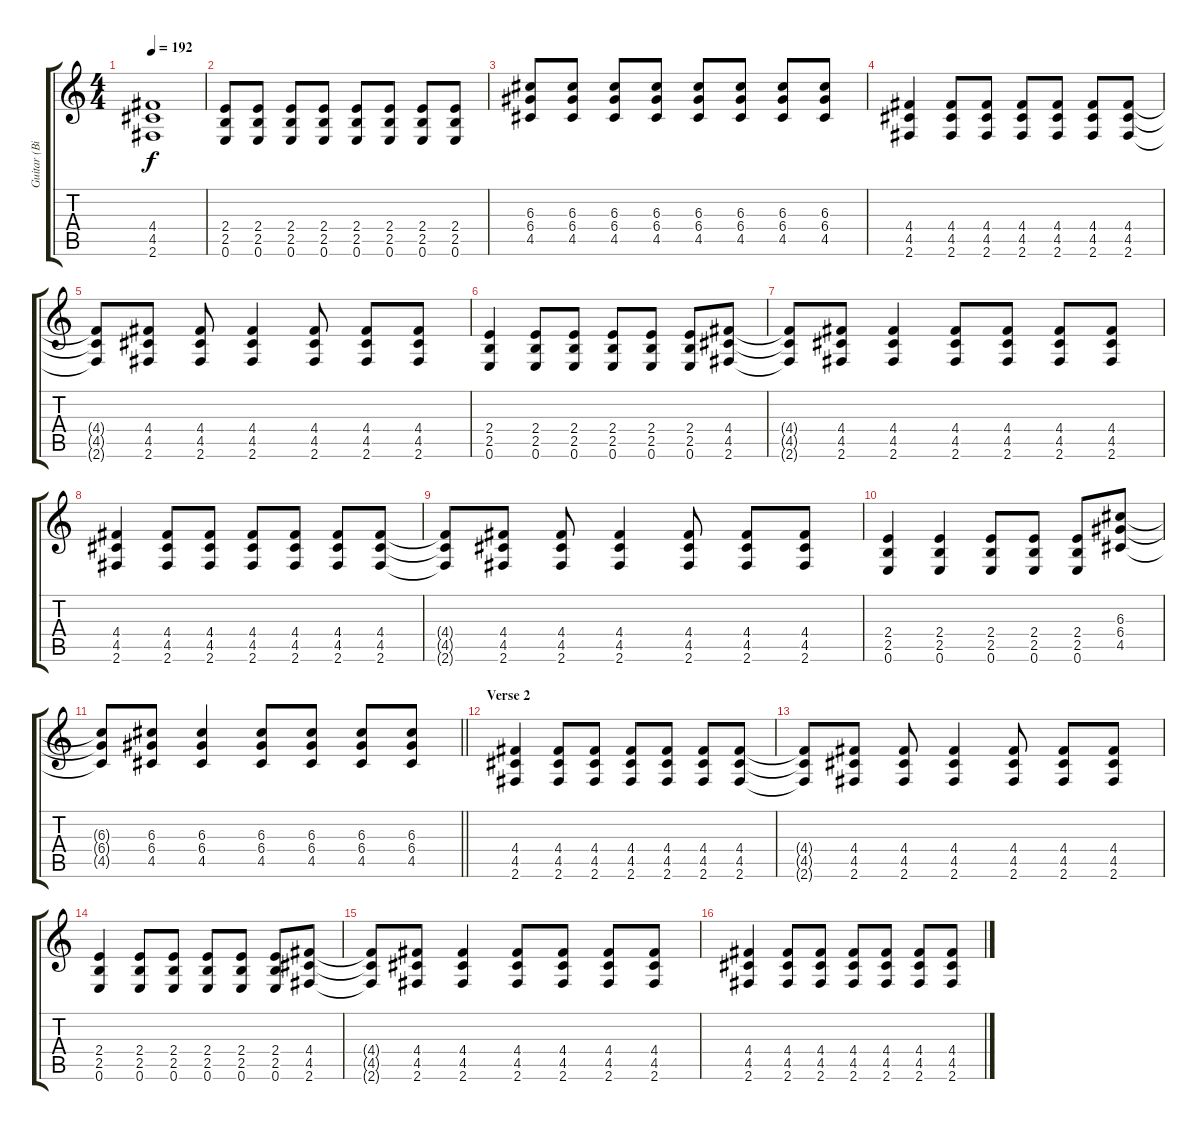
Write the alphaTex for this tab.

\track ("Guitar (Billie Joe Armstrong)" "Guitar (Bi") {instrument distortionguitar}
\staff {score tabs}
\tuning (E4 B3 G3 D3 A2 E2) {hide}
\ts (4 4)
\tempo 192
\clef g2
\ks c
(4.4{t} 4.5{t} 2.6{t}).1{dy f} |
(2.4 2.5 0.6).8 (2.4 2.5 0.6).8 (2.4 2.5 0.6).8 (2.4 2.5 0.6).8 (2.4 2.5 0.6).8 (2.4 2.5 0.6).8 (2.4 2.5 0.6).8 (2.4 2.5 0.6).8 |
(6.3 6.4 4.5).8 (6.3 6.4 4.5).8 (6.3 6.4 4.5).8 (6.3 6.4 4.5).8 (6.3 6.4 4.5).8 (6.3 6.4 4.5).8 (6.3 6.4 4.5).8 (6.3 6.4 4.5).8 |
(4.4 4.5 2.6).4 (4.4 4.5 2.6).8 (4.4 4.5 2.6).8 (4.4 4.5 2.6).8 (4.4 4.5 2.6).8 (4.4 4.5 2.6).8 (4.4 4.5 2.6).8 |
(4.4{t} 4.5{t} 2.6{t}).8 (4.4 4.5 2.6).8 (4.4 4.5 2.6).8 (4.4 4.5 2.6).4 (4.4 4.5 2.6).8 (4.4 4.5 2.6).8 (4.4 4.5 2.6).8 |
(2.4 2.5 0.6).4 (2.4 2.5 0.6).8 (2.4 2.5 0.6).8 (2.4 2.5 0.6).8 (2.4 2.5 0.6).8 (2.4 2.5 0.6).8 (4.4 4.5 2.6).8 |
(4.4{t} 4.5{t} 2.6{t}).8 (4.4 4.5 2.6).8 (4.4 4.5 2.6).4 (4.4 4.5 2.6).8 (4.4 4.5 2.6).8 (4.4 4.5 2.6).8 (4.4 4.5 2.6).8 |
(4.4 4.5 2.6).4 (4.4 4.5 2.6).8 (4.4 4.5 2.6).8 (4.4 4.5 2.6).8 (4.4 4.5 2.6).8 (4.4 4.5 2.6).8 (4.4 4.5 2.6).8 |
(4.4{t} 4.5{t} 2.6{t}).8 (4.4 4.5 2.6).8 (4.4 4.5 2.6).8 (4.4 4.5 2.6).4 (4.4 4.5 2.6).8 (4.4 4.5 2.6).8 (4.4 4.5 2.6).8 |
(2.4 2.5 0.6).4 (2.4 2.5 0.6).4 (2.4 2.5 0.6).8 (2.4 2.5 0.6).8 (2.4 2.5 0.6).8 (6.3 6.4 4.5).8 |
\barLineRight lightlight
(6.3{t} 6.4{t} 4.5{t}).8 (6.3 6.4 4.5).8 (6.3 6.4 4.5).4 (6.3 6.4 4.5).8 (6.3 6.4 4.5).8 (6.3 6.4 4.5).8 (6.3 6.4 4.5).8 |
\section ("" "Verse 2")
(4.4 4.5 2.6).4 (4.4 4.5 2.6).8 (4.4 4.5 2.6).8 (4.4 4.5 2.6).8 (4.4 4.5 2.6).8 (4.4 4.5 2.6).8 (4.4 4.5 2.6).8 |
(4.4{t} 4.5{t} 2.6{t}).8 (4.4 4.5 2.6).8 (4.4 4.5 2.6).8 (4.4 4.5 2.6).4 (4.4 4.5 2.6).8 (4.4 4.5 2.6).8 (4.4 4.5 2.6).8 |
(2.4 2.5 0.6).4 (2.4 2.5 0.6).8 (2.4 2.5 0.6).8 (2.4 2.5 0.6).8 (2.4 2.5 0.6).8 (2.4 2.5 0.6).8 (4.4 4.5 2.6).8 |
(4.4{t} 4.5{t} 2.6{t}).8 (4.4 4.5 2.6).8 (4.4 4.5 2.6).4 (4.4 4.5 2.6).8 (4.4 4.5 2.6).8 (4.4 4.5 2.6).8 (4.4 4.5 2.6).8 |
(4.4 4.5 2.6).4 (4.4 4.5 2.6).8 (4.4 4.5 2.6).8 (4.4 4.5 2.6).8 (4.4 4.5 2.6).8 (4.4 4.5 2.6).8 (4.4 4.5 2.6).8
